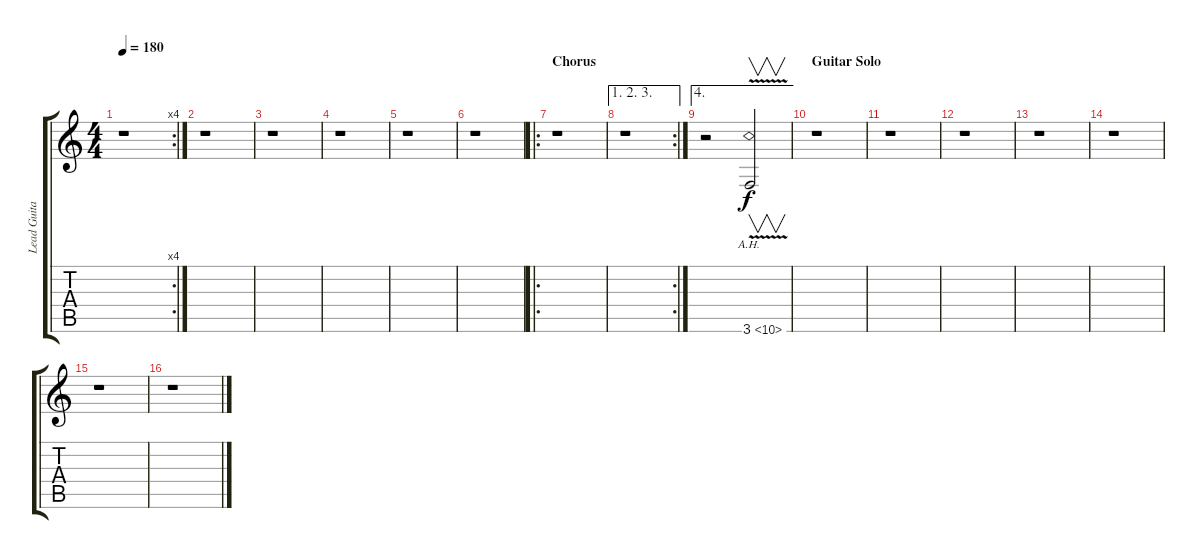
\track ("Lead Guitar 2" "Lead Guita") {instrument distortionguitar}
\staff {score tabs}
\tuning (D4 A3 F3 C3 G2 D2) {hide}
\rc 4
\ts (4 4)
\tempo 180
\clef g2
\ks c
r.1{dy f} |
r.1 |
r.1 |
r.1 |
r.1 |
r.1 |
\ro
\section ("" "Chorus")
r.1 |
\ae (1 2 3)
\rc 2
r.1 |
\ae 4
r.2 3.6{ah 7 v}.2{v instrument guitarharmonics} |
\section ("" "Guitar Solo")
r.1 |
r.1 |
r.1 |
r.1 |
r.1 |
r.1 |
r.1
